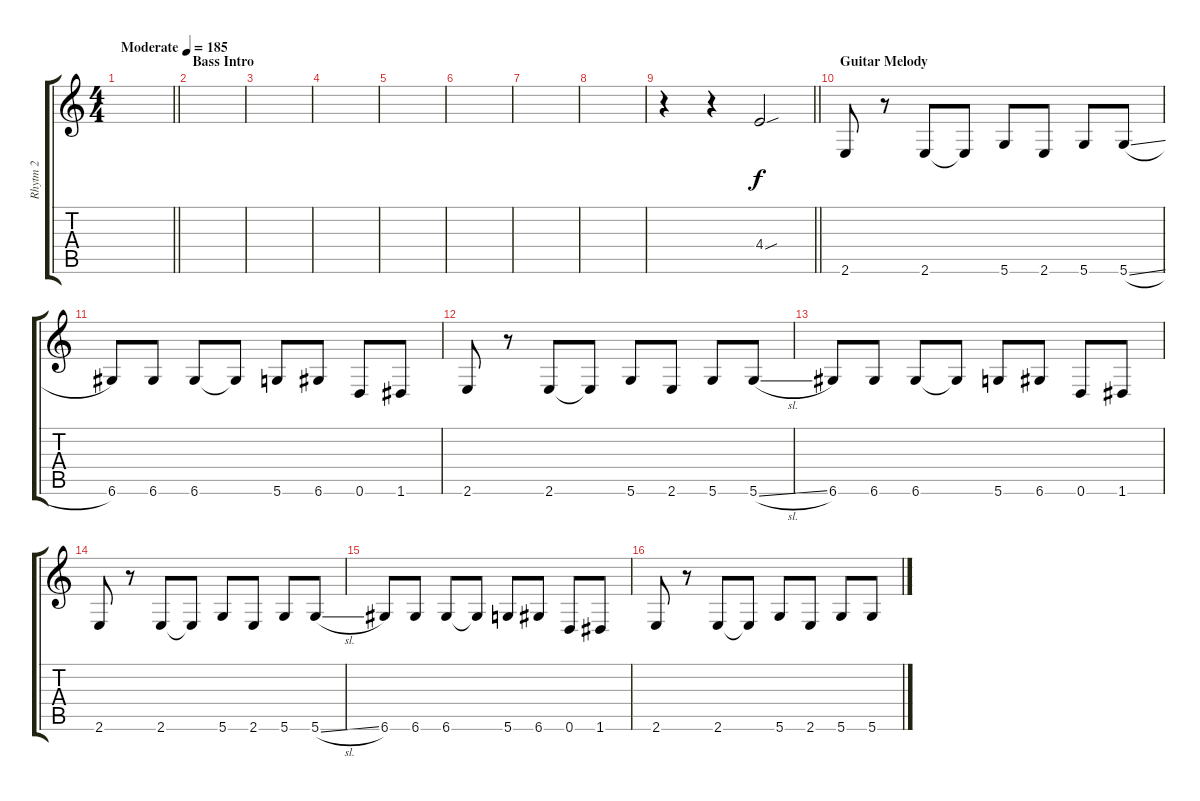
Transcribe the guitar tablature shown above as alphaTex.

\track ("Rhytm 2" "Rhytm 2") {instrument overdrivenguitar}
\staff {score tabs}
\tuning (D4 A3 F3 C3 G2 D2) {hide}
\ts (4 4)
\tempo (185 "Moderate")
\clef g2
\barLineRight lightlight
\ks c
|
\section ("" "Bass Intro")
|
|
|
|
|
|
|
\barLineRight lightlight
r.4 r.4 4.4{sou}.2 |
\section ("" "Guitar Melody")
2.6.8 r.8 2.6.8 2.6{t}.8 5.6.8 2.6.8 5.6.8 5.6{sl}.8 |
6.6.8 6.6.8 6.6.8 6.6{t}.8 5.6.8 6.6.8 0.6.8 1.6.8 |
2.6.8 r.8 2.6.8 2.6{t}.8 5.6.8 2.6.8 5.6.8 5.6{sl}.8 |
6.6.8 6.6.8 6.6.8 6.6{t}.8 5.6.8 6.6.8 0.6.8 1.6.8 |
2.6.8 r.8 2.6.8 2.6{t}.8 5.6.8 2.6.8 5.6.8 5.6{sl}.8 |
6.6.8 6.6.8 6.6.8 6.6{t}.8 5.6.8 6.6.8 0.6.8 1.6.8 |
2.6.8 r.8 2.6.8 2.6{t}.8 5.6.8 2.6.8 5.6.8 5.6{sl}.8
